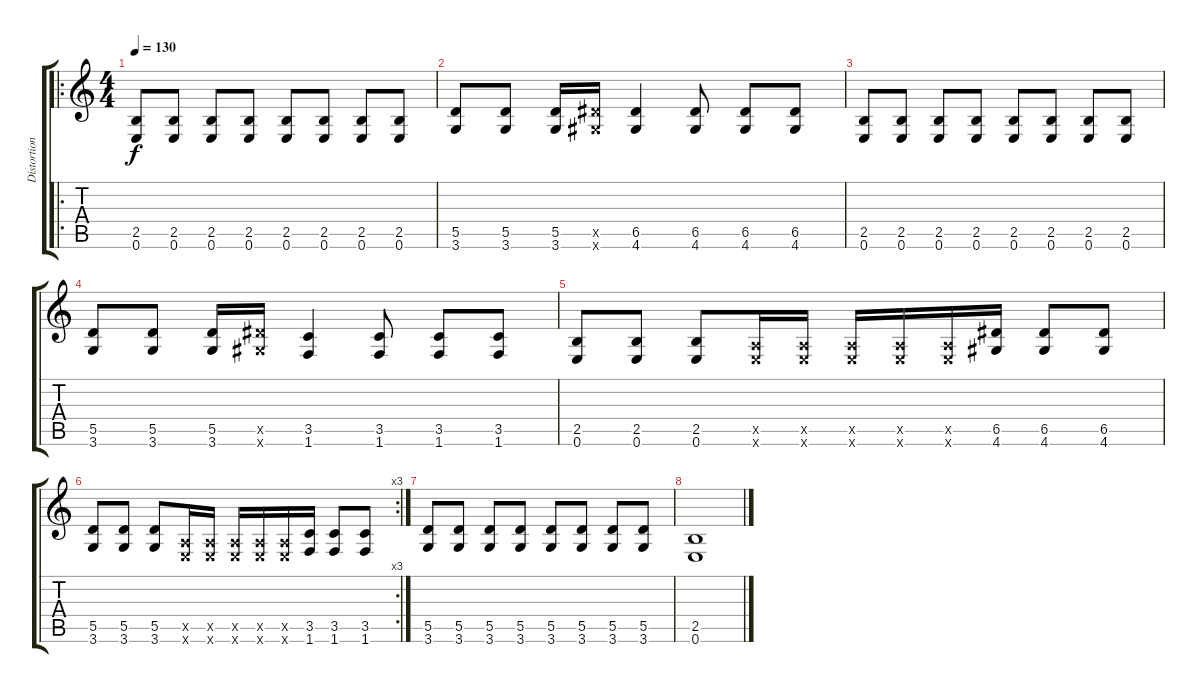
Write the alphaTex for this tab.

\track ("Distortion Guitar" "Distortion") {instrument distortionguitar}
\staff {score tabs}
\tuning (E4 B3 G3 D3 A2 E2) {hide}
\ro
\ts (4 4)
\tempo 130
\clef g2
\ks c
(2.5 0.6).8{dy f} (2.5 0.6).8 (2.5 0.6).8 (2.5 0.6).8 (2.5 0.6).8 (2.5 0.6).8 (2.5 0.6).8 (2.5 0.6).8 |
(5.5 3.6).8 (5.5 3.6).8 (5.5 3.6).16 (6.5{x} 4.6{x}).16 (6.5 4.6).4 (6.5 4.6).8 (6.5 4.6).8 (6.5 4.6).8 |
(2.5 0.6).8 (2.5 0.6).8 (2.5 0.6).8 (2.5 0.6).8 (2.5 0.6).8 (2.5 0.6).8 (2.5 0.6).8 (2.5 0.6).8 |
(5.5 3.6).8 (5.5 3.6).8 (5.5 3.6).16 (6.5{x} 4.6{x}).16 (3.5 1.6).4 (3.5 1.6).8 (3.5 1.6).8 (3.5 1.6).8 |
(2.5 0.6).8 (2.5 0.6).8 (2.5 0.6).8 (0.5{x} 0.6{x}).16 (0.5{x} 0.6{x}).16 (0.5{x} 0.6{x}).16 (0.5{x} 0.6{x}).16 (0.5{x} 0.6{x}).16 (6.5 4.6).16 (6.5 4.6).8 (6.5 4.6).8 |
\rc 3
(5.5 3.6).8 (5.5 3.6).8 (5.5 3.6).8 (0.5{x} 0.6{x}).16 (0.5{x} 0.6{x}).16 (0.5{x} 0.6{x}).16 (0.5{x} 0.6{x}).16 (0.5{x} 0.6{x}).16 (3.5 1.6).16 (3.5 1.6).8 (3.5 1.6).8 |
(5.5 3.6).8 (5.5 3.6).8 (5.5 3.6).8 (5.5 3.6).8 (5.5 3.6).8 (5.5 3.6).8 (5.5 3.6).8 (5.5 3.6).8 |
(2.5 0.6).1
